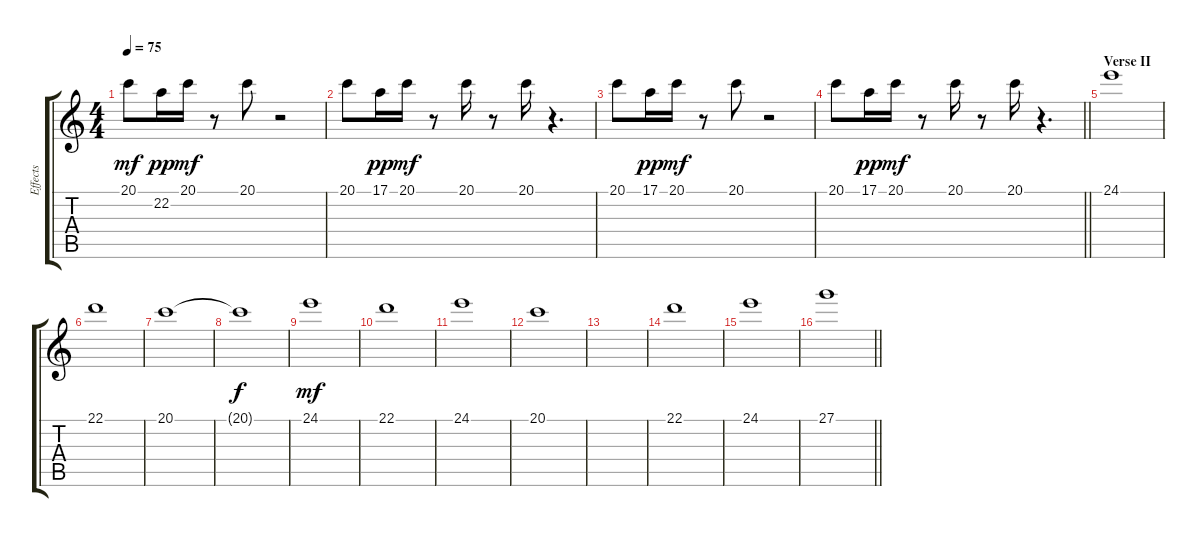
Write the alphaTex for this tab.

\track ("Effects" "Effects") {instrument fx3crystal}
\staff {score tabs}
\tuning (E4 B3 G3 D3 A2 E2) {hide}
\ts (4 4)
\tempo 75
\clef g2
\ks c
20.1.8{dy mf instrument synthstrings1} 22.2.16{dy pp} 20.1.16{dy mf} r.8 20.1.8 r.2 |
20.1.8 17.1.16{dy pp} 20.1.16{dy mf} r.8 20.1.16 r.8 20.1.16 r.4{d} |
20.1.8 17.1.16{dy pp} 20.1.16{dy mf} r.8 20.1.8 r.2 |
\barLineRight lightlight
20.1.8 17.1.16{dy pp} 20.1.16{dy mf} r.8 20.1.16 r.8 20.1.16 r.4{d} |
\section ("" "Verse II")
24.1.1{instrument fx3crystal} |
22.1.1 |
20.1.1 |
20.1{t}.1{dy f} |
24.1.1{dy mf} |
22.1.1 |
24.1.1 |
20.1.1 |
|
22.1.1 |
24.1.1 |
\barLineRight lightlight
27.1.1
